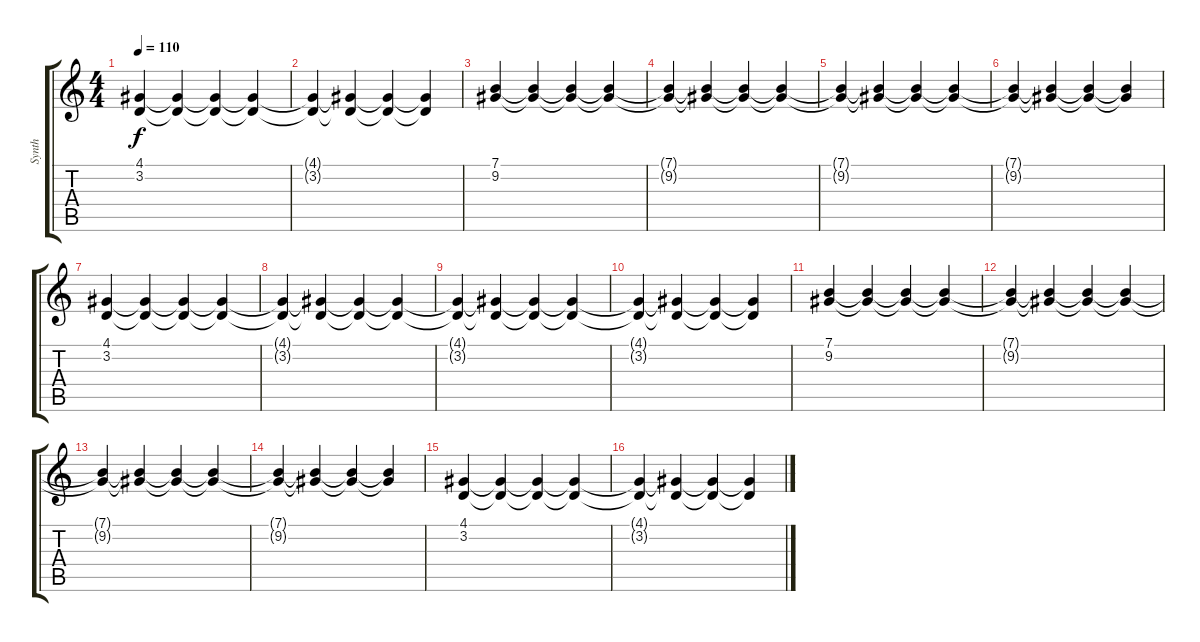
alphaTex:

\track ("Synth " "Synth ") {instrument pad8sweep}
\staff {score tabs}
\tuning (E4 B3 G3 D3 A2 E2) {hide}
\ts (4 4)
\tempo 110
\clef g2
\ks c
(4.1{t} 3.2{t}).4{dy f volume 9} (4.1{t} 3.2{t}).4 (4.1{t} 3.2{t}).4 (4.1{t} 3.2{t}).4 |
(4.1{t} 3.2{t}).4{volume 9} (4.1{t} 3.2{t}).4 (4.1{t} 3.2{t}).4 (4.1{t} 3.2{t}).4 |
(7.1 9.2).4{volume 9} (7.1{t} 9.2{t}).4 (7.1{t} 9.2{t}).4 (7.1{t} 9.2{t}).4 |
(7.1{t} 9.2{t}).4{volume 9} (7.1{t} 9.2{t}).4 (7.1{t} 9.2{t}).4 (7.1{t} 9.2{t}).4 |
(7.1{t} 9.2{t}).4{volume 9} (7.1{t} 9.2{t}).4 (7.1{t} 9.2{t}).4 (7.1{t} 9.2{t}).4 |
(7.1{t} 9.2{t}).4{volume 9} (7.1{t} 9.2{t}).4 (7.1{t} 9.2{t}).4 (7.1{t} 9.2{t}).4 |
(4.1 3.2).4{volume 9} (4.1{t} 3.2{t}).4 (4.1{t} 3.2{t}).4 (4.1{t} 3.2{t}).4 |
(4.1{t} 3.2{t}).4{volume 9} (4.1{t} 3.2{t}).4 (4.1{t} 3.2{t}).4 (4.1{t} 3.2{t}).4 |
(4.1{t} 3.2{t}).4{volume 9} (4.1{t} 3.2{t}).4 (4.1{t} 3.2{t}).4 (4.1{t} 3.2{t}).4 |
(4.1{t} 3.2{t}).4{volume 9} (4.1{t} 3.2{t}).4 (4.1{t} 3.2{t}).4 (4.1{t} 3.2{t}).4 |
(7.1 9.2).4{volume 9} (7.1{t} 9.2{t}).4 (7.1{t} 9.2{t}).4 (7.1{t} 9.2{t}).4 |
(7.1{t} 9.2{t}).4{volume 9} (7.1{t} 9.2{t}).4 (7.1{t} 9.2{t}).4 (7.1{t} 9.2{t}).4 |
(7.1{t} 9.2{t}).4{volume 9} (7.1{t} 9.2{t}).4 (7.1{t} 9.2{t}).4 (7.1{t} 9.2{t}).4 |
(7.1{t} 9.2{t}).4{volume 9} (7.1{t} 9.2{t}).4 (7.1{t} 9.2{t}).4 (7.1{t} 9.2{t}).4 |
(4.1 3.2).4 (4.1{t} 3.2{t}).4 (4.1{t} 3.2{t}).4 (4.1{t} 3.2{t}).4 |
(4.1{t} 3.2{t}).4 (4.1{t} 3.2{t}).4 (4.1{t} 3.2{t}).4 (4.1{t} 3.2{t}).4
